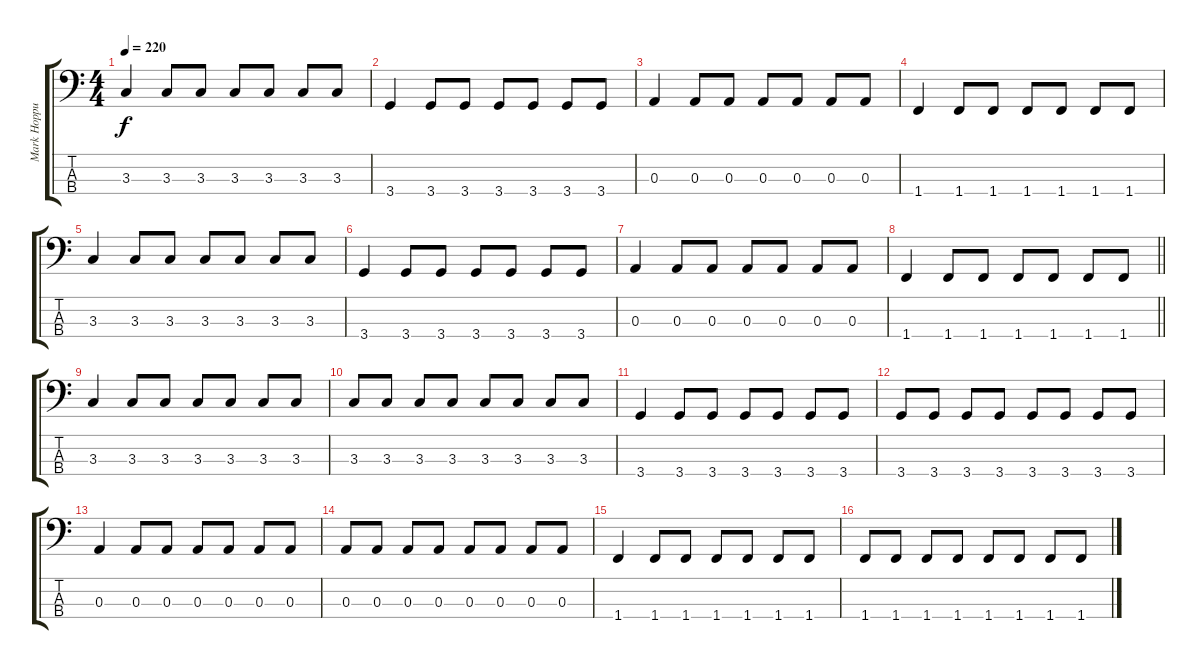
\track ("Mark Hoppus (Bass)" "Mark Hoppu") {instrument electricbasspick}
\staff {score tabs}
\tuning (G2 D2 A1 E1) {hide}
\ts (4 4)
\tempo 220
\clef f4
\ks c
3.3.4{dy f} 3.3.8 3.3.8 3.3.8 3.3.8 3.3.8 3.3.8 |
3.4.4 3.4.8 3.4.8 3.4.8 3.4.8 3.4.8 3.4.8 |
0.3.4 0.3.8 0.3.8 0.3.8 0.3.8 0.3.8 0.3.8 |
1.4.4 1.4.8 1.4.8 1.4.8 1.4.8 1.4.8 1.4.8 |
3.3.4 3.3.8 3.3.8 3.3.8 3.3.8 3.3.8 3.3.8 |
3.4.4 3.4.8 3.4.8 3.4.8 3.4.8 3.4.8 3.4.8 |
0.3.4 0.3.8 0.3.8 0.3.8 0.3.8 0.3.8 0.3.8 |
\barLineRight lightlight
1.4.4 1.4.8 1.4.8 1.4.8 1.4.8 1.4.8 1.4.8 |
3.3.4 3.3.8 3.3.8 3.3.8 3.3.8 3.3.8 3.3.8 |
3.3.8 3.3.8 3.3.8 3.3.8 3.3.8 3.3.8 3.3.8 3.3.8 |
3.4.4 3.4.8 3.4.8 3.4.8 3.4.8 3.4.8 3.4.8 |
3.4.8 3.4.8 3.4.8 3.4.8 3.4.8 3.4.8 3.4.8 3.4.8 |
0.3.4 0.3.8 0.3.8 0.3.8 0.3.8 0.3.8 0.3.8 |
0.3.8 0.3.8 0.3.8 0.3.8 0.3.8 0.3.8 0.3.8 0.3.8 |
1.4.4 1.4.8 1.4.8 1.4.8 1.4.8 1.4.8 1.4.8 |
1.4.8 1.4.8 1.4.8 1.4.8 1.4.8 1.4.8 1.4.8 1.4.8
